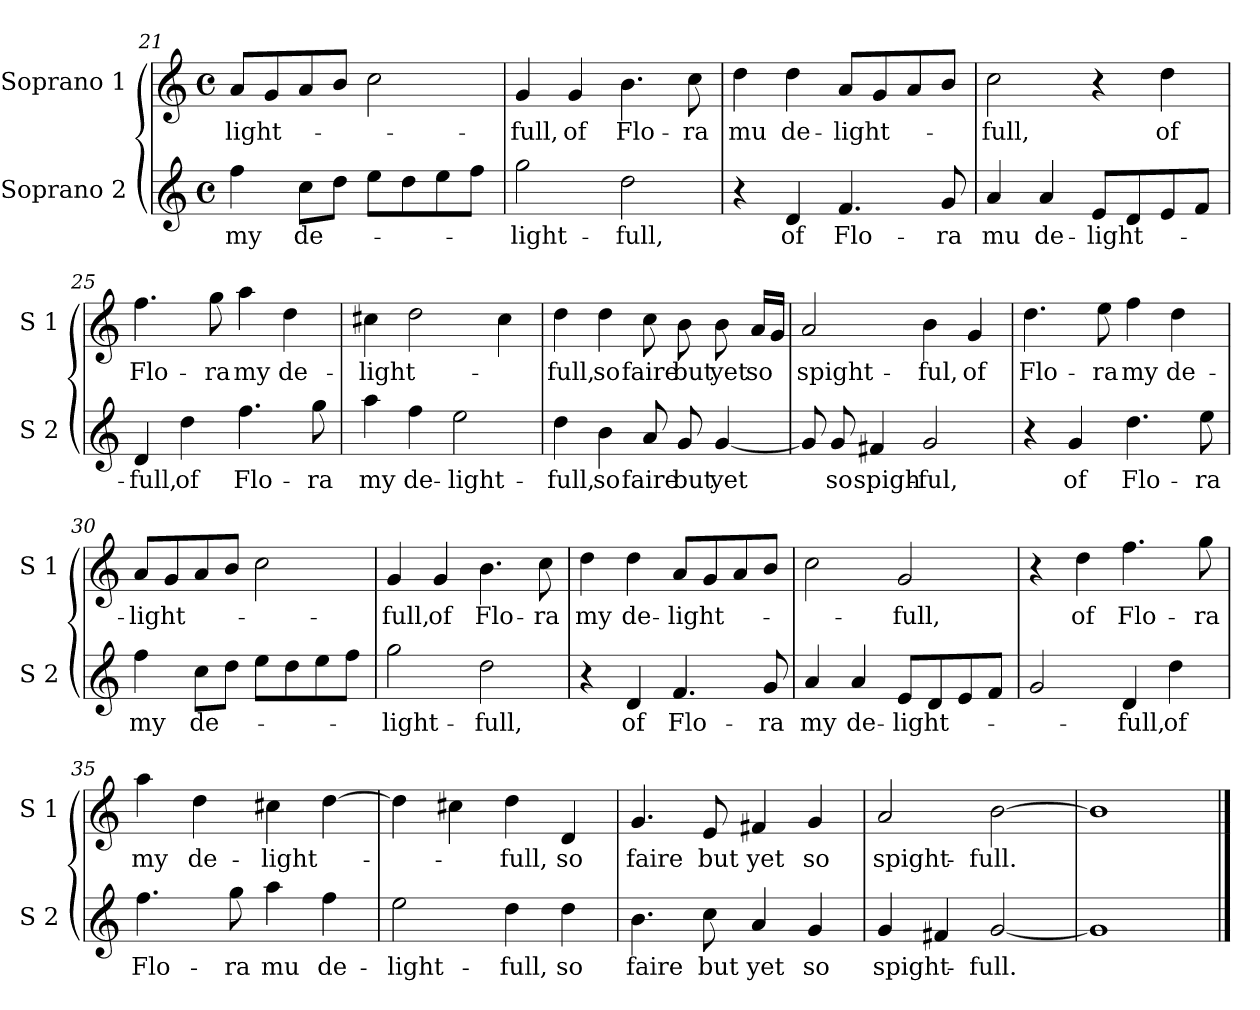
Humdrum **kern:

**kern	**text	**kern	**text
*part2	*part2	*part1	*part1
*staff2	*staff2	*staff1	*staff1
*I"Soprano 2	*	*I"Soprano 1	*
*I'S 2	*	*I'S 1	*
!!LO:PB:g=z
*clefG2	*	*clefG2	*
*k[]	*	*k[]	*
*C:	*	*C:	*
*M4/4	*	*M4/4	*
*met(c)	*	*met(c)	*
=21	=21	=21	=21
!	!LO:LY:b	!	!LO:LY:b
4ff\	my	8a/L	-light-
.	.	8g/	.
!	!LO:LY:b	!	!
8cc\L	de-	8a/	.
8dd\J	.	8b/J	.
8ee\L	.	2cc\	.
8dd\	.	.	.
8ee\	.	.	.
8ff\J	.	.	.
=22	=22	=22	=22
!	!LO:LY:b	!	!LO:LY:b
2gg\	-light-	4g/	-full,
!	!	!	!LO:LY:b
.	.	4g/	of
!	!LO:LY:b	!	!LO:LY:b
2dd\	-full,	4.b\	Flo-
!	!	!	!LO:LY:b
.	.	8cc\	-ra
=23	=23	=23	=23
!	!	!	!LO:LY:b
4r	.	4dd\	mu
!	!LO:LY:b	!	!LO:LY:b
4d/	of	4dd\	de-
!	!LO:LY:b	!	!LO:LY:b
4.f/	Flo-	8a/L	-light-
.	.	8g/	.
.	.	8a/	.
!	!LO:LY:b	!	!
8g/	-ra	8b/J	.
=24	=24	=24	=24
!	!LO:LY:b	!	!LO:LY:b
4a/	mu	2cc\	-full,
!	!LO:LY:b	!	!
4a/	de-	.	.
!	!LO:LY:b	!	!
8e/L	-light-	4r	.
8d/	.	.	.
!	!	!	!LO:LY:b
8e/	.	4dd\	of
8f/J	.	.	.
!!LO:LB:g=z
=25	=25	=25	=25
!	!LO:LY:b	!	!LO:LY:b
4d/	-full,	4.ff\	Flo-
!	!LO:LY:b	!	!
4dd\	of	.	.
!	!	!	!LO:LY:b
.	.	8gg\	-ra
!	!LO:LY:b	!	!LO:LY:b
4.ff\	Flo-	4aa\	my
!	!	!	!LO:LY:b
.	.	4dd\	de-
!	!LO:LY:b	!	!
8gg\	-ra	.	.
=26	=26	=26	=26
!	!LO:LY:b	!	!LO:LY:b
4aa\	my	4cc#X\	-light-
!	!LO:LY:b	!	!
4ff\	de-	2dd\	.
!	!LO:LY:b	!	!
2ee\	-light-	.	.
.	.	4cc#\	.
=27	=27	=27	=27
!	!LO:LY:b	!	!LO:LY:b
4dd\	-full,	4dd\	-full,
!	!LO:LY:b	!	!LO:LY:b
4b\	so	4dd\	so
!	!LO:LY:b	!	!LO:LY:b
8a/	faire	8cc\	faire
!	!LO:LY:b	!	!LO:LY:b
8g/	but	8b\	but
!	!LO:LY:b	!	!LO:LY:b
[4g/	yet	8b\	yet
!	!	!	!LO:LY:b
.	.	16a/LL	so
.	.	16g/JJ	.
=28	=28	=28	=28
!	!	!	!LO:LY:b
8g/]	.	2a/	spight-
!	!LO:LY:b	!	!
8g/	so	.	.
!	!LO:LY:b	!	!
4f#X/	spigh-	.	.
!	!LO:LY:b	!	!LO:LY:b
2g/	-ful,	4b\	-ful,
!	!	!	!LO:LY:b
.	.	4g/	of
!!LO:LB:g=z
=29	=29	=29	=29
!	!	!	!LO:LY:b
4r	.	4.dd\	Flo-
!	!LO:LY:b	!	!
4g/	of	.	.
!	!	!	!LO:LY:b
.	.	8ee\	-ra
!	!LO:LY:b	!	!LO:LY:b
4.dd\	Flo-	4ff\	my
!	!	!	!LO:LY:b
.	.	4dd\	de-
!	!LO:LY:b	!	!
8ee\	-ra	.	.
=30	=30	=30	=30
!	!LO:LY:b	!	!LO:LY:b
4ff\	my	8a/L	-light-
.	.	8g/	.
!	!LO:LY:b	!	!
8cc\L	de-	8a/	.
8dd\J	.	8b/J	.
8ee\L	.	2cc\	.
8dd\	.	.	.
8ee\	.	.	.
8ff\J	.	.	.
=31	=31	=31	=31
!	!LO:LY:b	!	!LO:LY:b
2gg\	-light-	4g/	-full,
!	!	!	!LO:LY:b
.	.	4g/	of
!	!LO:LY:b	!	!LO:LY:b
2dd\	-full,	4.b\	Flo-
!	!	!	!LO:LY:b
.	.	8cc\	-ra
=32	=32	=32	=32
!	!	!	!LO:LY:b
4r	.	4dd\	my
!	!LO:LY:b	!	!LO:LY:b
4d/	of	4dd\	de-
!	!LO:LY:b	!	!LO:LY:b
4.f/	Flo-	8a/L	-light-
.	.	8g/	.
.	.	8a/	.
!	!LO:LY:b	!	!
8g/	-ra	8b/J	.
!!LO:LB:g=z
=33	=33	=33	=33
!	!LO:LY:b	!	!
4a/	my	2cc\	.
!	!LO:LY:b	!	!
4a/	de-	.	.
!	!LO:LY:b	!	!LO:LY:b
8e/L	-light-	2g/	-full,
8d/	.	.	.
8e/	.	.	.
8f/J	.	.	.
=34	=34	=34	=34
2g/	.	4r	.
!	!	!	!LO:LY:b
.	.	4dd\	of
!	!LO:LY:b	!	!LO:LY:b
4d/	-full,	4.ff\	Flo-
!	!LO:LY:b	!	!
4dd\	of	.	.
!	!	!	!LO:LY:b
.	.	8gg\	-ra
=35	=35	=35	=35
!	!LO:LY:b	!	!LO:LY:b
4.ff\	Flo-	4aa\	my
!	!	!	!LO:LY:b
.	.	4dd\	de-
!	!LO:LY:b	!	!
8gg\	-ra	.	.
!	!LO:LY:b	!	!LO:LY:b
4aa\	mu	4cc#X\	-light-
!	!LO:LY:b	!	!
4ff\	de-	[4dd\	.
=36	=36	=36	=36
!	!LO:LY:b	!	!
2ee\	-light-	4dd\]	.
.	.	4cc#X\	.
!	!LO:LY:b	!	!LO:LY:b
4dd\	-full,	4dd\	-full,
!	!LO:LY:b	!	!LO:LY:b
4dd\	so	4d/	so
!!LO:LB:g=z
=37	=37	=37	=37
!	!LO:LY:b	!	!LO:LY:b
4.b\	faire	4.g/	faire
!	!LO:LY:b	!	!LO:LY:b
8cc\	but	8e/	but
!	!LO:LY:b	!	!LO:LY:b
4a/	yet	4f#X/	yet
!	!LO:LY:b	!	!LO:LY:b
4g/	so	4g/	so
=38	=38	=38	=38
!	!LO:LY:b	!	!LO:LY:b
4g/	spight-	2a/	spight-
4f#X/	.	.	.
!	!LO:LY:b	!	!LO:LY:b
[2g/	-full.	[2b\	-full.
=39	=39	=39	=39
1g]	.	1b]	.
==	==	==	==
*-	*-	*-	*-
